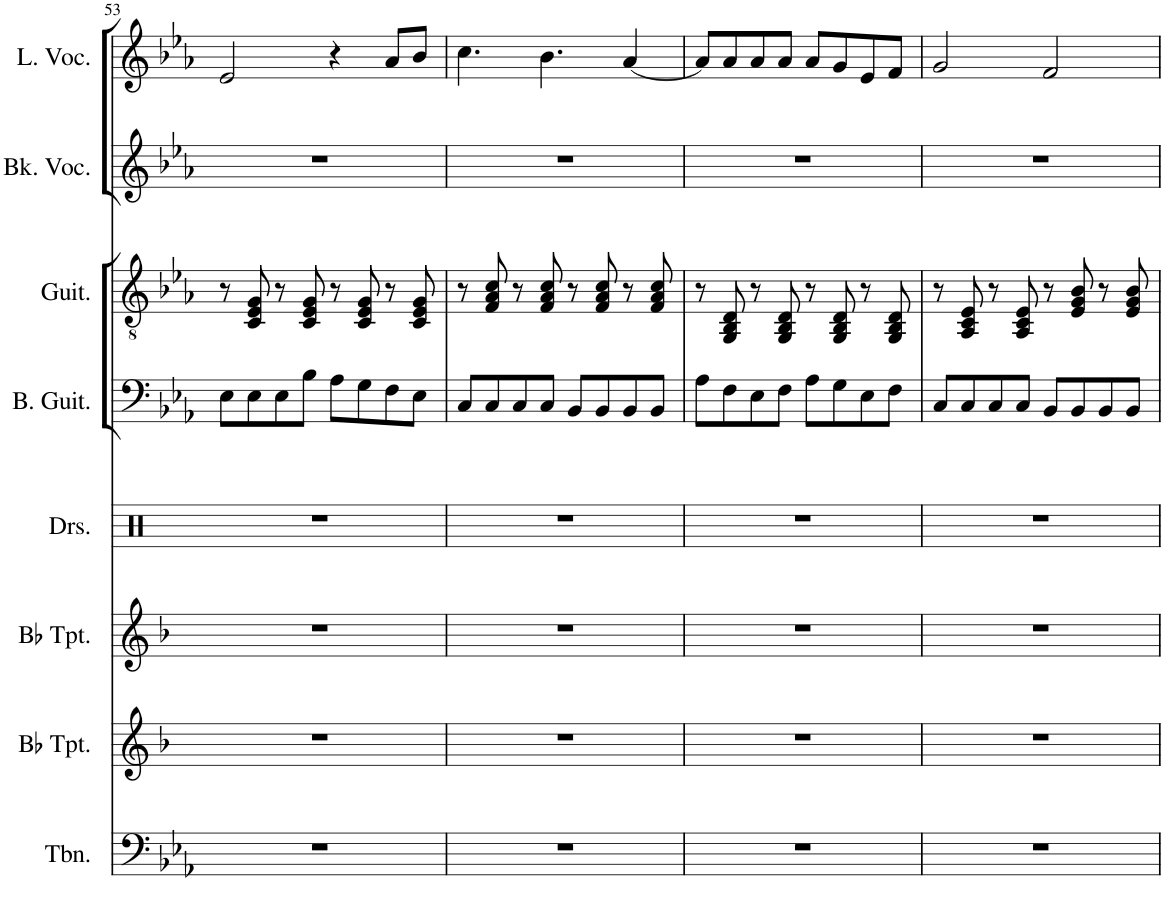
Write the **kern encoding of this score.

**kern	**kern	**kern	**kern	**kern	**kern	**kern	**kern
*part8	*part7	*part6	*part5	*part4	*part3	*part2	*part1
*staff8	*staff7	*staff6	*staff5	*staff4	*staff3	*staff2	*staff1
*I"Trombone	*I"Bb Trumpet	*I"Bb Trumpet	*I"Drumset	*I"Bass Guitar	*I"Acoustic Guitar	*I"Backing Vocals	*I"Lead Vocals
*I'Tbn.	*I'Bb Tpt.	*I'Bb Tpt.	*I'Drs.	*I'B. Guit.	*I'Guit.	*I'Bk. Voc.	*I'L. Voc.
!!LO:PB:g=z
*clefF4	*clefG2	*clefG2	*clefX	*clefF4	*clefGv2	*clefG2	*clefG2
*	*Trd1c2	*Trd1c2	*	*Trd7c12	*	*	*
*k[b-e-a-]	*k[b-]	*k[b-]	*k[]	*k[b-e-a-]	*k[b-e-a-]	*k[b-e-a-]	*k[b-e-a-]
*M4/4	*M4/4	*M4/4	*M4/4	*M4/4	*M4/4	*M4/4	*M4/4
=53	=53	=53	=53	=53	=53	=53	=53
1r	1r	1r	1r	8E-\L	8r	1r	2e-/
.	.	.	.	8E-\	8C/ 8E-/ 8G/	.	.
.	.	.	.	8E-\	8r	.	.
.	.	.	.	8B-\J	8C/ 8E-/ 8G/	.	.
.	.	.	.	8A-\L	8r	.	4r
.	.	.	.	8G\	8C/ 8E-/ 8G/	.	.
.	.	.	.	8F\	8r	.	8a-/L
.	.	.	.	8E-\J	8C/ 8E-/ 8G/	.	8b-/J
=54	=54	=54	=54	=54	=54	=54	=54
1r	1r	1r	1r	8C/L	8r	1r	4.cc\
.	.	.	.	8C/	8F/ 8A-/ 8c/	.	.
.	.	.	.	8C/	8r	.	.
.	.	.	.	8C/J	8F/ 8A-/ 8c/	.	4.b-\
.	.	.	.	8BB-/L	8r	.	.
.	.	.	.	8BB-/	8F/ 8A-/ 8c/	.	.
.	.	.	.	8AA-/	8r	.	[4a-/
.	.	.	.	8BB-/J	8F/ 8A-/ 8c/	.	.
=55	=55	=55	=55	=55	=55	=55	=55
1r	1r	1r	1r	8A-\L	8r	1r	8a-/L]
.	.	.	.	8F\	8GG/ 8BB-/ 8D/	.	8a-/
.	.	.	.	8E-\	8r	.	8a-/
.	.	.	.	8F\J	8GG/ 8BB-/ 8D/	.	8a-/J
.	.	.	.	8A-\L	8r	.	8a-/L
.	.	.	.	8G\	8GG/ 8BB-/ 8D/	.	8g/
.	.	.	.	8E-\	8r	.	8e-/
.	.	.	.	8F\J	8GG/ 8BB-/ 8D/	.	8f/J
=56	=56	=56	=56	=56	=56	=56	=56
1r	1r	1r	1r	8C/L	8r	1r	2g/
.	.	.	.	8C/	8AA-/ 8C/ 8E-/	.	.
.	.	.	.	8C/	8r	.	.
.	.	.	.	8C/J	8AA-/ 8C/ 8E-/	.	.
.	.	.	.	8BB-/L	8r	.	2f/
.	.	.	.	8BB-/	8E-/ 8G/ 8B-/	.	.
.	.	.	.	8BB-/	8r	.	.
.	.	.	.	8BB-/J	8E-/ 8G/ 8B-/	.	.
=	=	=	=	=	=	=	=
*-	*-	*-	*-	*-	*-	*-	*-
